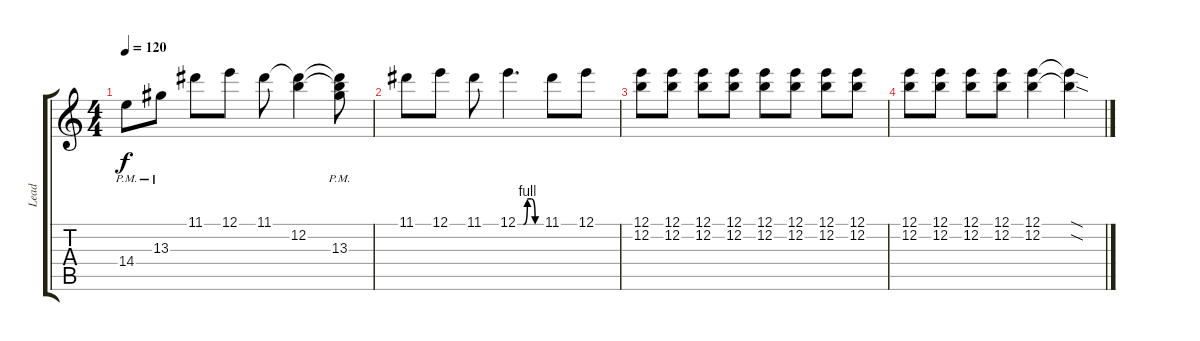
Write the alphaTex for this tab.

\track ("Lead" "Lead") {instrument distortionguitar}
\staff {score tabs}
\tuning (E4 B3 G3 D3 A2 E2) {hide}
\ts (4 4)
\tempo 120
\clef g2
\ks c
14.4{pm}.8{dy f} 13.3{pm}.8 11.1.8 12.1.8 11.1.8 (11.1{t} 12.2).4 (11.1{t} 12.2{t} 13.3{pm}).8 |
11.1.8 12.1.8 11.1.8 12.1{be (custom 0 0 15 0 25 4 35 4 45 0 60 0)}.4{d} 11.1.8 12.1.8 |
(12.1 12.2).8 (12.1 12.2).8 (12.1 12.2).8 (12.1 12.2).8 (12.1 12.2).8 (12.1 12.2).8 (12.1 12.2).8 (12.1 12.2).8 |
(12.1 12.2).8 (12.1 12.2).8 (12.1 12.2).8 (12.1 12.2).8 (12.1 12.2).4 (12.1{sod t} 12.2{sod t}).4
